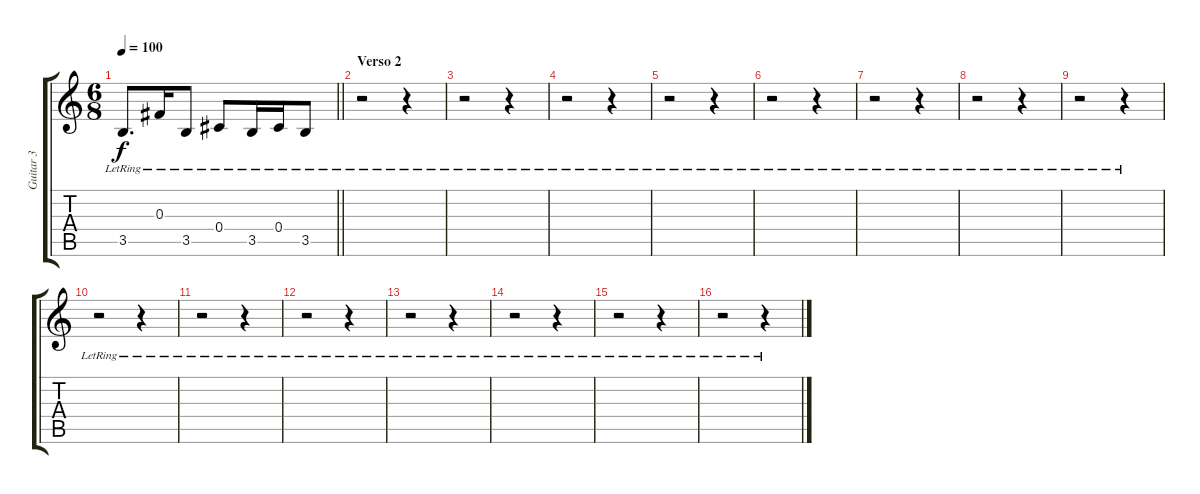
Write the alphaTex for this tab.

\track ("Guitar 3" "Guitar 3") {instrument electricguitarjazz}
\staff {score tabs}
\tuning (Eb4 Bb3 Gb3 Db3 Ab2 Eb2) {hide}
\ts (6 8)
\tempo 100
\clef g2
\barLineRight lightlight
\ks c
3.5{lr}.8{d dy f} 0.3{lr}.16 3.5{lr}.8 0.4{lr}.8 3.5{lr}.16 0.4{lr}.16 3.5{lr}.8 |
\section ("" "Verso 2")
r.2 r.4 |
r.2 r.4 |
r.2 r.4 |
r.2 r.4 |
r.2 r.4 |
r.2 r.4 |
r.2 r.4 |
r.2 r.4 |
r.2 r.4 |
r.2 r.4 |
r.2 r.4 |
r.2 r.4 |
r.2 r.4 |
r.2 r.4 |
r.2 r.4
